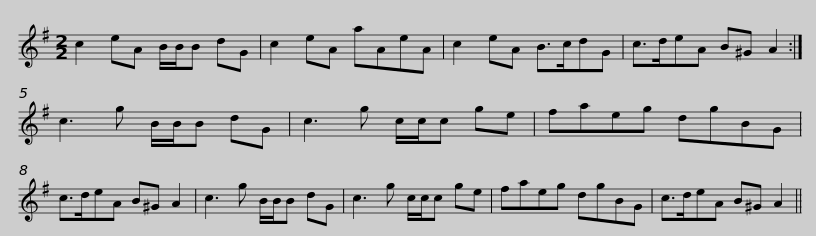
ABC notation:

X:1
L:1/8
M:2/2
I:linebreak $
K:G
V:1 treble
V:1
 c2 eA B/B/B dG | c2 eA aAeA | c2 eA B>cdG | c>deA B^G A2 :| c3 g B/B/B dG |$ %5
 c3 g c/c/c ge | faeg dgBG | c>deA B^G A2 | c3 g B/B/B dG | c3 g c/c/c ge | %10
 faeg dgBG |$ c>deA B^G A2 || %12
